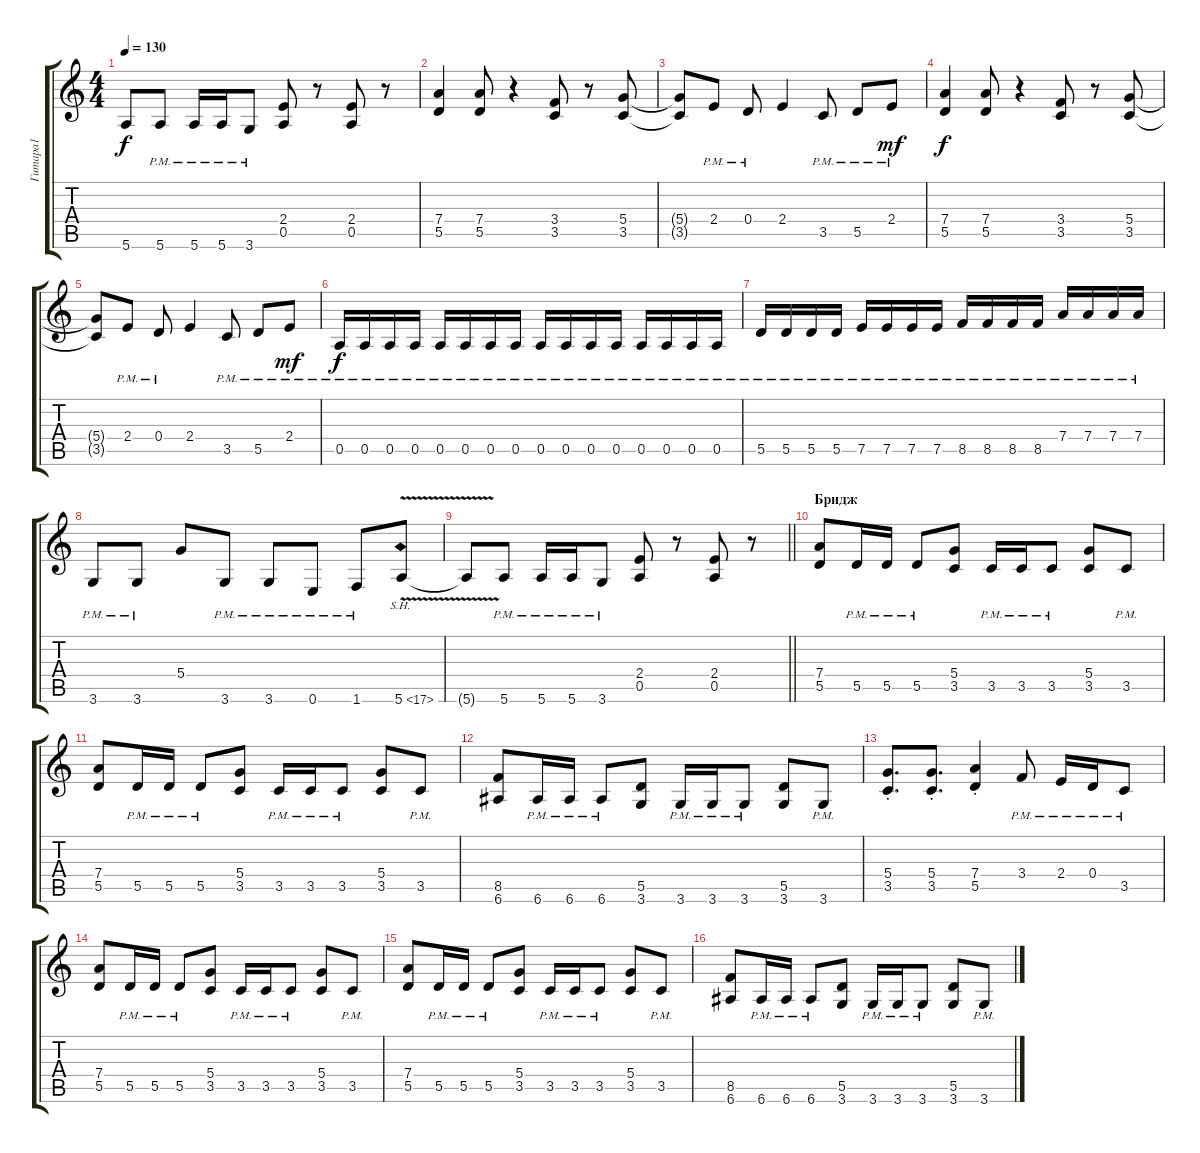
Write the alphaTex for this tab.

\track ("Гитара1" "Гитара1") {instrument distortionguitar}
\staff {score tabs}
\tuning (E4 B3 G3 D3 A2 E2) {hide}
\ts (4 4)
\tempo 130
\clef g2
\ks c
5.6{t}.8{dy f} 5.6{pm}.8 5.6{pm}.16 5.6{pm}.16 3.6{pm}.8 (2.4 0.5).8 r.8 (2.4 0.5).8 r.8 |
(7.4 5.5).4 (7.4 5.5).8 r.4 (3.4 3.5).8 r.8 (5.4 3.5).8 |
(5.4{t} 3.5{t}).8 2.4{pm}.8 0.4{pm}.8 2.4.4 3.5{pm}.8 5.5{pm}.8 2.4{pm}.8{dy mf} |
(7.4 5.5).4{dy f} (7.4 5.5).8 r.4 (3.4 3.5).8 r.8 (5.4 3.5).8 |
(5.4{t} 3.5{t}).8 2.4{pm}.8 0.4{pm}.8 2.4.4 3.5{pm}.8 5.5{pm}.8 2.4{pm}.8{dy mf} |
0.5{pm}.16{dy f} 0.5{pm}.16 0.5{pm}.16 0.5{pm}.16 0.5{pm}.16 0.5{pm}.16 0.5{pm}.16 0.5{pm}.16 0.5{pm}.16 0.5{pm}.16 0.5{pm}.16 0.5{pm}.16 0.5{pm}.16 0.5{pm}.16 0.5{pm}.16 0.5{pm}.16 |
5.5{pm}.16 5.5{pm}.16 5.5{pm}.16 5.5{pm}.16 7.5{pm}.16 7.5{pm}.16 7.5{pm}.16 7.5{pm}.16 8.5{pm}.16 8.5{pm}.16 8.5{pm}.16 8.5{pm}.16 7.4{pm}.16 7.4{pm}.16 7.4{pm}.16 7.4{pm}.16 |
3.6{pm}.8 3.6{pm}.8 5.4.8 3.6{pm}.8 3.6{pm}.8 0.6{pm}.8 1.6{pm}.8 5.6{sh 12 v}.8 |
\barLineRight lightlight
5.6{t}.8 5.6{pm}.8 5.6{pm}.16 5.6{pm}.16 3.6{pm}.8 (2.4 0.5).8 r.8 (2.4 0.5).8 r.8 |
\section ("" "Бридж")
(7.4 5.5).8 5.5{pm}.16 5.5{pm}.16 5.5{pm}.8 (5.4 3.5).8 3.5{pm}.16 3.5{pm}.16 3.5{pm}.8 (5.4 3.5).8 3.5{pm}.8 |
(7.4 5.5).8 5.5{pm}.16 5.5{pm}.16 5.5{pm}.8 (5.4 3.5).8 3.5{pm}.16 3.5{pm}.16 3.5{pm}.8 (5.4 3.5).8 3.5{pm}.8 |
(8.5 6.6).8 6.6{pm}.16 6.6{pm}.16 6.6{pm}.8 (5.5 3.6).8 3.6{pm}.16 3.6{pm}.16 3.6{pm}.8 (5.5 3.6).8 3.6{pm}.8 |
(5.4{st} 3.5{st}).8{d} (5.4{st} 3.5{st}).8{d} (7.4{st} 5.5{st}).4 3.4{pm}.8 2.4{pm}.16 0.4{pm}.16 3.5{pm}.8 |
(7.4 5.5).8 5.5{pm}.16 5.5{pm}.16 5.5{pm}.8 (5.4 3.5).8 3.5{pm}.16 3.5{pm}.16 3.5{pm}.8 (5.4 3.5).8 3.5{pm}.8 |
(7.4 5.5).8 5.5{pm}.16 5.5{pm}.16 5.5{pm}.8 (5.4 3.5).8 3.5{pm}.16 3.5{pm}.16 3.5{pm}.8 (5.4 3.5).8 3.5{pm}.8 |
(8.5 6.6).8 6.6{pm}.16 6.6{pm}.16 6.6{pm}.8 (5.5 3.6).8 3.6{pm}.16 3.6{pm}.16 3.6{pm}.8 (5.5 3.6).8 3.6{pm}.8
